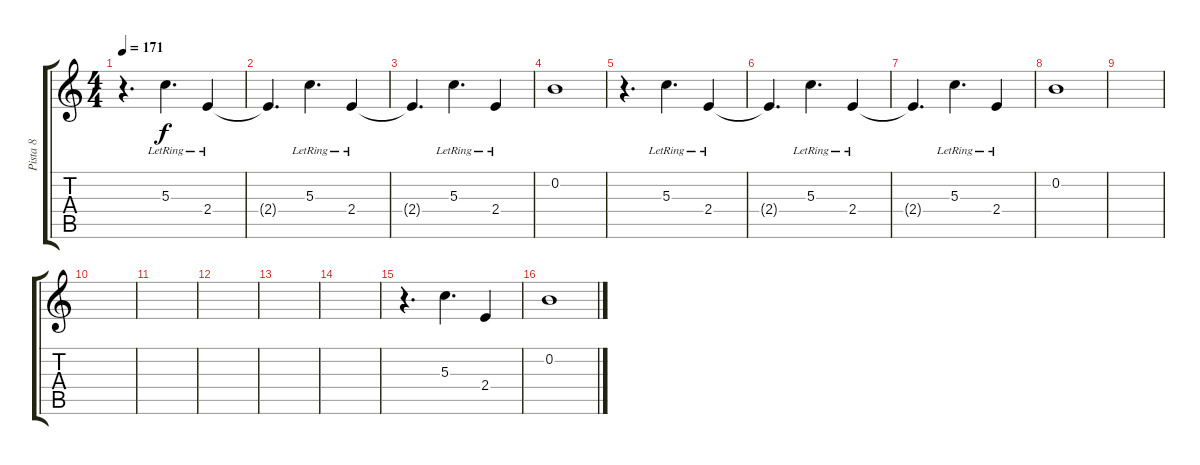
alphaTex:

\track ("Pista 8" "Pista 8") {instrument electricguitarclean}
\staff {score tabs}
\tuning (E4 B3 G3 D3 A2 E2) {hide}
\ts (4 4)
\tempo 171
\clef g2
\ks c
r.4{d dy f} 5.3{lr}.4{d} 2.4{lr}.4 |
2.4{t}.4{d} 5.3{lr}.4{d} 2.4{lr}.4 |
2.4{t}.4{d} 5.3{lr}.4{d} 2.4{lr}.4 |
0.2.1 |
r.4{d} 5.3{lr}.4{d} 2.4{lr}.4 |
2.4{t}.4{d} 5.3{lr}.4{d} 2.4{lr}.4 |
2.4{t}.4{d} 5.3{lr}.4{d} 2.4{lr}.4 |
0.2.1 |
|
|
|
|
|
|
r.4{d balance 14 instrument electricguitarjazz} 5.3.4{d} 2.4.4 |
0.2.1
